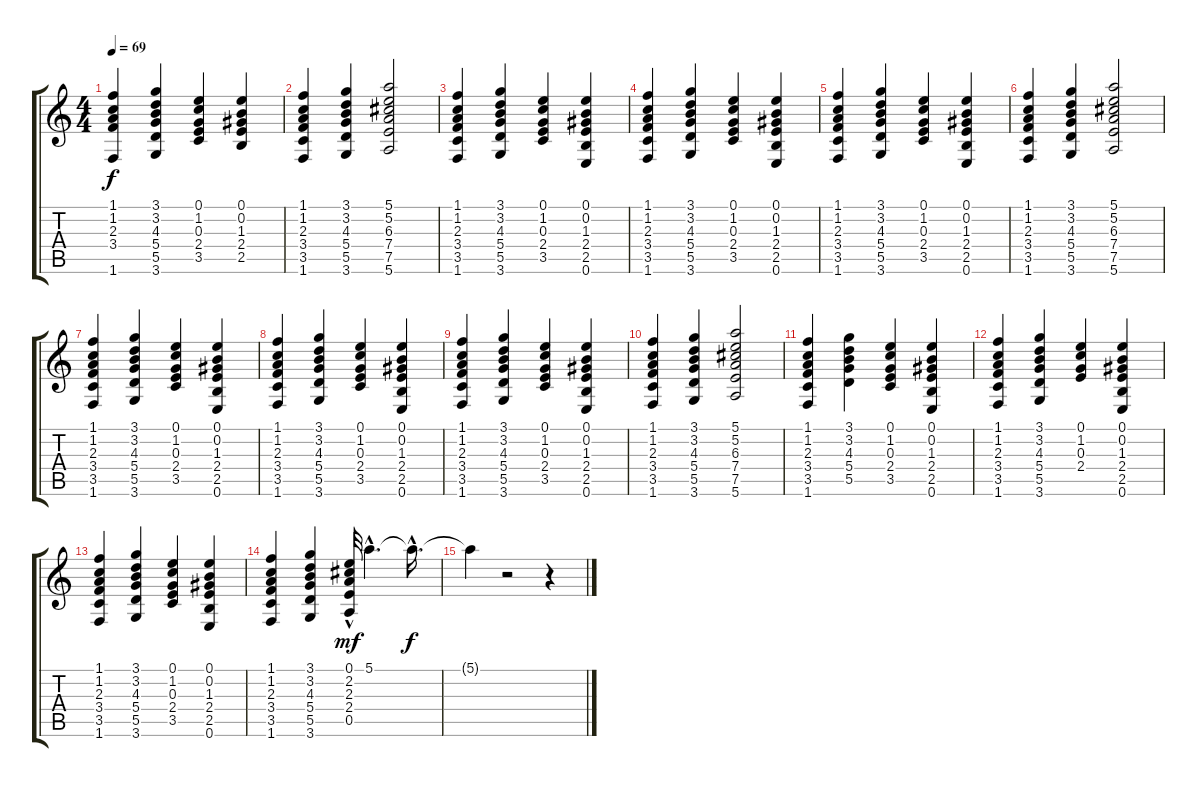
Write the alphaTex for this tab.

\track "" {instrument overdrivenguitar}
\staff {score tabs}
\tuning (E4 B3 G3 D3 A2 E2) {hide}
\ts (4 4)
\tempo 69
\clef g2
\ks c
(1.1 1.2 2.3 3.4 1.6).4{dy f} (3.1 3.2 4.3 5.4 5.5 3.6).4 (0.1 1.2 0.3 2.4 3.5).4 (0.1 0.2 1.3 2.4 2.5).4 |
(1.1 1.2 2.3 3.4 3.5 1.6).4 (3.1 3.2 4.3 5.4 5.5 3.6).4 (5.1 5.2 6.3 7.4 7.5 5.6).2 |
(1.1 1.2 2.3 3.4 3.5 1.6).4 (3.1 3.2 4.3 5.4 5.5 3.6).4 (0.1 1.2 0.3 2.4 3.5).4 (0.1 0.2 1.3 2.4 2.5 0.6).4 |
(1.1 1.2 2.3 3.4 3.5 1.6).4 (3.1 3.2 4.3 5.4 5.5 3.6).4 (0.1 1.2 0.3 2.4 3.5).4 (0.1 0.2 1.3 2.4 2.5 0.6).4 |
(1.1 1.2 2.3 3.4 3.5 1.6).4 (3.1 3.2 4.3 5.4 5.5 3.6).4 (0.1 1.2 0.3 2.4 3.5).4 (0.1 0.2 1.3 2.4 2.5 0.6).4 |
(1.1 1.2 2.3 3.4 3.5 1.6).4 (3.1 3.2 4.3 5.4 5.5 3.6).4 (5.1 5.2 6.3 7.4 7.5 5.6).2 |
(1.1 1.2 2.3 3.4 3.5 1.6).4 (3.1 3.2 4.3 5.4 5.5 3.6).4 (0.1 1.2 0.3 2.4 3.5).4 (0.1 0.2 1.3 2.4 2.5 0.6).4 |
(1.1 1.2 2.3 3.4 3.5 1.6).4 (3.1 3.2 4.3 5.4 5.5 3.6).4 (0.1 1.2 0.3 2.4 3.5).4 (0.1 0.2 1.3 2.4 2.5 0.6).4 |
(1.1 1.2 2.3 3.4 3.5 1.6).4 (3.1 3.2 4.3 5.4 5.5 3.6).4 (0.1 1.2 0.3 2.4 3.5).4 (0.1 0.2 1.3 2.4 2.5 0.6).4 |
(1.1 1.2 2.3 3.4 3.5 1.6).4 (3.1 3.2 4.3 5.4 5.5 3.6).4 (5.1 5.2 6.3 7.4 7.5 5.6).2 |
(1.1 1.2 2.3 3.4 3.5 1.6).4 (3.1 3.2 4.3 5.4 5.5).4 (0.1 1.2 0.3 2.4 3.5).4 (0.1 0.2 1.3 2.4 2.5 0.6).4 |
(1.1 1.2 2.3 3.4 3.5 1.6).4 (3.1 3.2 4.3 5.4 5.5 3.6).4 (0.1 1.2 0.3 2.4).4 (0.1 0.2 1.3 2.4 2.5 0.6).4 |
(1.1 1.2 2.3 3.4 3.5 1.6).4 (3.1 3.2 4.3 5.4 5.5 3.6).4 (0.1 1.2 0.3 2.4 3.5).4 (0.1 0.2 1.3 2.4 2.5 0.6).4 |
(1.1 1.2 2.3 3.4 3.5 1.6).4 (3.1 3.2 4.3 5.4 5.5 3.6).4 (0.1{hac} 2.2{hac} 2.3{hac} 2.4{hac} 0.5{hac}).32{dy mf} 5.1{hac}.4{d} 5.1{hac t}.16{d dy f} |
5.1{t}.4 r.2 r.4
